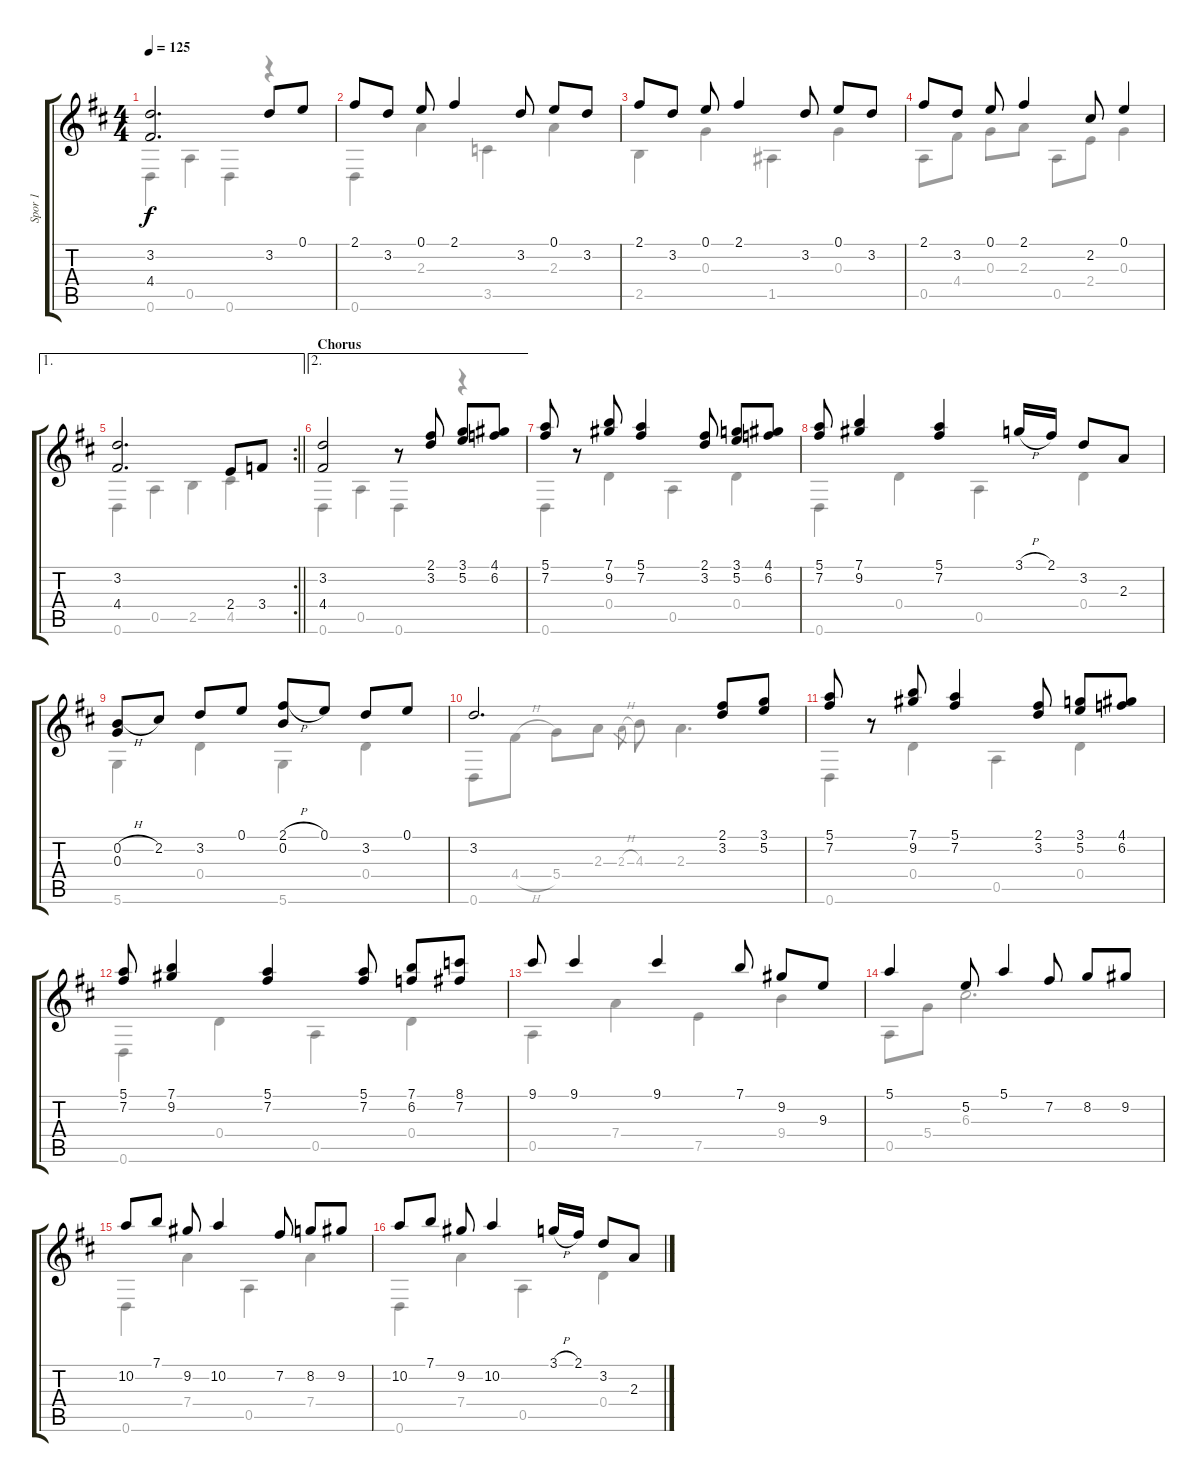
\track ("Spor 1" "Spor 1") {instrument acousticguitarsteel}
\staff {score tabs}
\tuning (E4 B3 G3 D3 A2 D2) {hide}
\voice
\ts (4 4)
\tempo 125
\clef g2
\ks d
(3.2 4.4).2{d dy f} 3.2.8 0.1.8 |
2.1.8 3.2.8 0.1.8 2.1.4 3.2.8 0.1.8 3.2.8 |
2.1.8 3.2.8 0.1.8 2.1.4 3.2.8 0.1.8 3.2.8 |
2.1.8 3.2.8 0.1.8 2.1.4 2.2.8 0.1.4 |
\ae 1
\rc 2
\barLineRight lightlight
(3.2 4.4).2{d} 2.4.8 3.4.8 |
\ae 2
\section ("" "Chorus")
(3.2 4.4).2 r.8 (2.1 3.2).8 (3.1 5.2).8 (4.1 6.2).8 |
(5.1 7.2).8 r.8 (7.1 9.2).8 (5.1 7.2).4 (2.1 3.2).8 (3.1 5.2).8 (4.1 6.2).8 |
(5.1 7.2).8 (7.1 9.2).4 (5.1 7.2).4 3.1{h}.16 2.1.16 3.2.8 2.3.8 |
(0.2{h} 0.3).8 2.2.8 3.2.8 0.1.8 (2.1{h} 0.2).8 0.1.8 3.2.8 0.1.8 |
3.2.2{d} (2.1 3.2).8 (3.1 5.2).8 |
(5.1 7.2).8 r.8 (7.1 9.2).8 (5.1 7.2).4 (2.1 3.2).8 (3.1 5.2).8 (4.1 6.2).8 |
(5.1 7.2).8 (7.1 9.2).4 (5.1 7.2).4 (5.1 7.2).8 (7.1 6.2).8 (8.1 7.2).8 |
9.1.8 9.1.4 9.1.4 7.1.8 9.2.8 9.3.8 |
5.1.4 5.2.8 5.1.4 7.2.8 8.2.8 9.2.8 |
10.2.8 7.1.8 9.2.8 10.2.4 7.2.8 8.2.8 9.2.8 |
10.2.8 7.1.8 9.2.8 10.2.4 3.1{h}.16 2.1.16 3.2.8 2.3.8
\voice
\clef g2
\ottava regular
\simile none
\ks d
0.6.4{dy f} 0.5.4 0.6.4 r.4 |
0.6.4 2.3.4 3.5.4 2.3.4 |
2.5.4 0.3.4 1.5.4 0.3.4 |
0.5.8 4.4.8 0.3.8 2.3.8 0.5.8 2.4.8 0.3.4 |
\barLineRight lightlight
0.6.4 0.5.4 2.5.4 4.5.4 |
0.6.4 0.5.4 0.6.4 r.4 |
0.6.4 0.4.4 0.5.4 0.4.4 |
0.6.4 0.4.4 0.5.4 0.4.4 |
5.6.4 0.4.4 5.6.4 0.4.4 |
0.6.8 4.4{h}.8 5.4.8 2.3.8 2.3{h}.8{gr} 4.3.8 2.3.4{d} |
0.6.4 0.4.4 0.5.4 0.4.4 |
0.6.4 0.4.4 0.5.4 0.4.4 |
0.5.4 7.4.4 7.5.4 9.4.4 |
0.5.8 5.4.8 6.3.2{d} |
0.6.4 7.4.4 0.5.4 7.4.4 |
0.6.4 7.4.4 0.5.4 0.4.4
